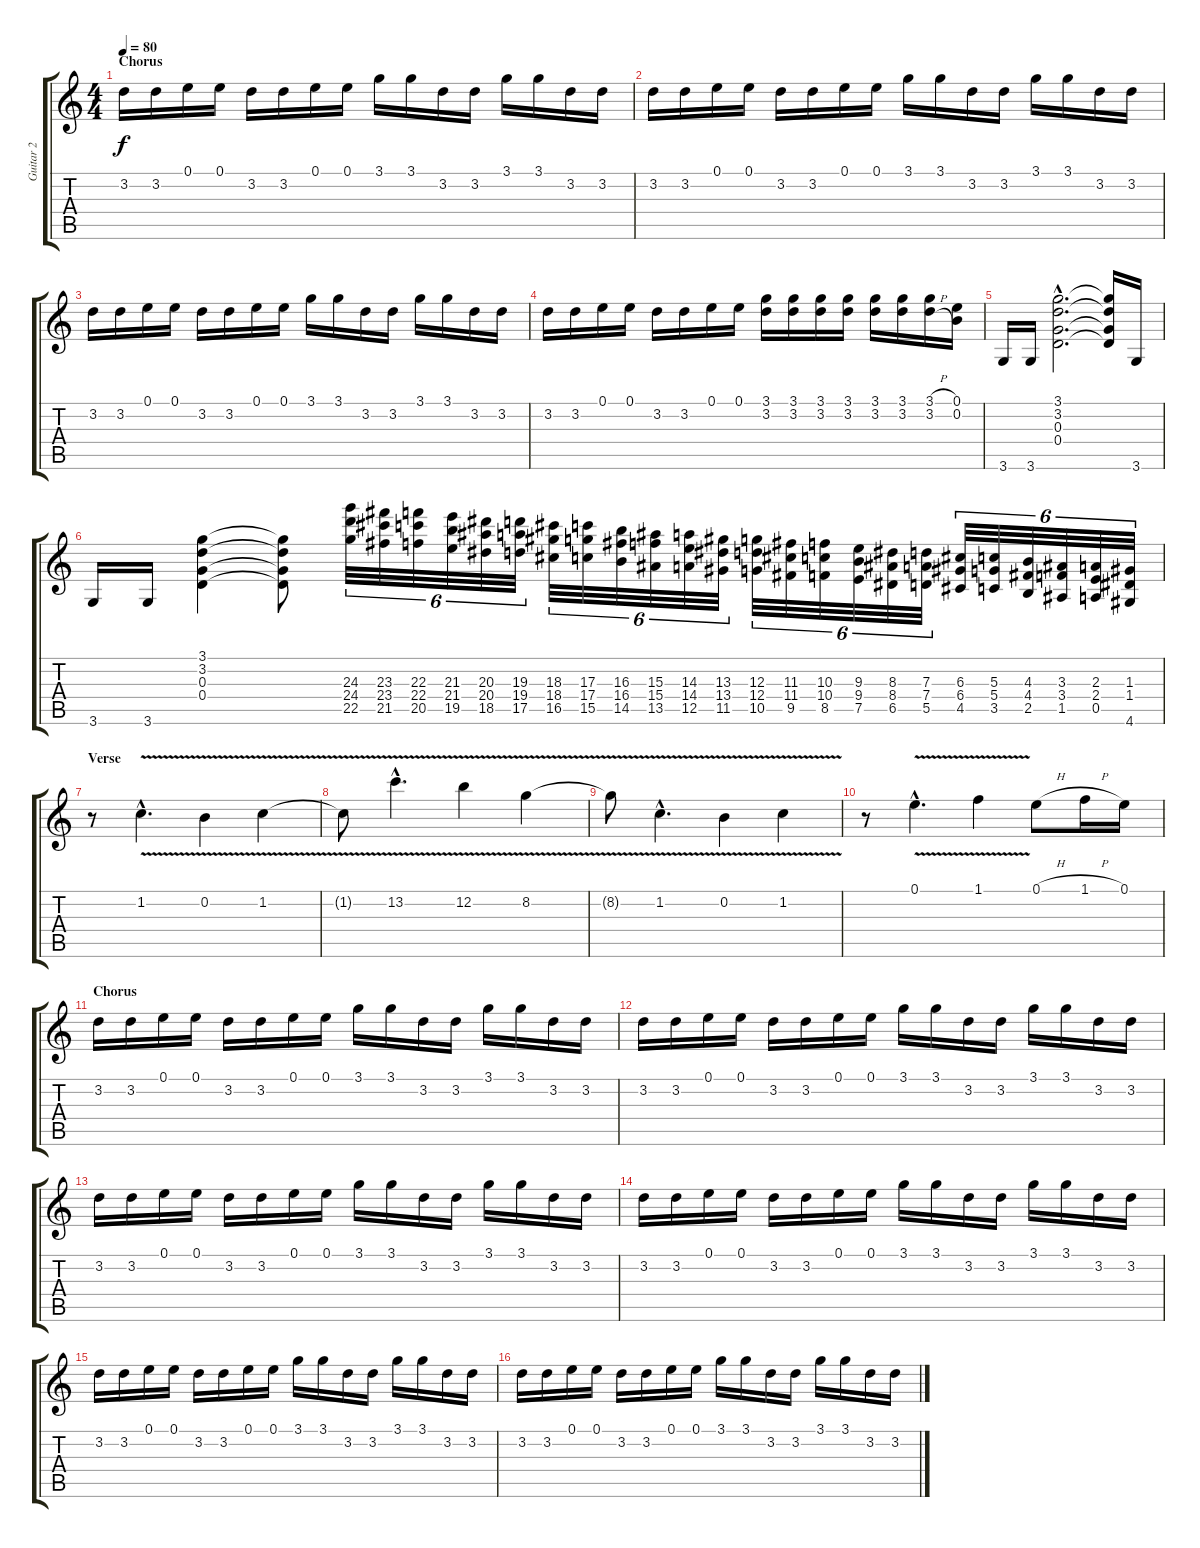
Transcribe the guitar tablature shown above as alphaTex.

\track ("Guitar 2" "Guitar 2") {instrument distortionguitar}
\staff {score tabs}
\tuning (E4 B3 G3 D3 A2 E2) {hide}
\ts (4 4)
\section ("" "Chorus")
\tempo 80
\clef g2
\ks c
3.2.16{dy f volume 12} 3.2.16 0.1.16 0.1.16 3.2.16 3.2.16 0.1.16 0.1.16 3.1.16 3.1.16 3.2.16 3.2.16 3.1.16 3.1.16 3.2.16 3.2.16 |
3.2.16 3.2.16 0.1.16 0.1.16 3.2.16 3.2.16 0.1.16 0.1.16 3.1.16 3.1.16 3.2.16 3.2.16 3.1.16 3.1.16 3.2.16 3.2.16 |
3.2.16 3.2.16 0.1.16 0.1.16 3.2.16 3.2.16 0.1.16 0.1.16 3.1.16 3.1.16 3.2.16 3.2.16 3.1.16 3.1.16 3.2.16 3.2.16 |
3.2.16 3.2.16 0.1.16 0.1.16 3.2.16 3.2.16 0.1.16 0.1.16 (3.1 3.2).16 (3.1 3.2).16 (3.1 3.2).16 (3.1 3.2).16 (3.1 3.2).16 (3.1 3.2).16 (3.1{h} 3.2{h}).16 (0.1 0.2).16 |
3.6.16 3.6.16 (3.1{hac} 3.2{hac} 0.3{hac} 0.4{hac}).2{d} (3.1{t} 3.2{t} 0.3{t} 0.4{t}).16 3.6.16 |
3.6.16 3.6.16 (3.1 3.2 0.3 0.4).4 (3.1{t} 3.2{t} 0.3{t} 0.4{t}).8 (24.3 24.4 22.5).32{tu (6 4) instrument guitarfretnoise} (23.3 23.4 21.5).32{tu (6 4)} (22.3 22.4 20.5).32{tu (6 4)} (21.3 21.4 19.5).32{tu (6 4)} (20.3 20.4 18.5).32{tu (6 4)} (19.3 19.4 17.5).32{tu (6 4)} (18.3 18.4 16.5).32{tu (6 4)} (17.3 17.4 15.5).32{tu (6 4)} (16.3 16.4 14.5).32{tu (6 4)} (15.3 15.4 13.5).32{tu (6 4)} (14.3 14.4 12.5).32{tu (6 4)} (13.3 13.4 11.5).32{tu (6 4)} (12.3 12.4 10.5).32{tu (6 4)} (11.3 11.4 9.5).32{tu (6 4)} (10.3 10.4 8.5).32{tu (6 4)} (9.3 9.4 7.5).32{tu (6 4)} (8.3 8.4 6.5).32{tu (6 4)} (7.3 7.4 5.5).32{tu (6 4)} (6.3 6.4 4.5).32{tu (6 4)} (5.3 5.4 3.5).32{tu (6 4)} (4.3 4.4 2.5).32{tu (6 4)} (3.3 3.4 1.5).32{tu (6 4)} (2.3 2.4 0.5).32{tu (6 4)} (1.3 1.4 4.6).32{tu (6 4)} |
\section ("" "Verse")
r.8 1.2{v hac}.4{d volume 16 instrument overdrivenguitar} 0.2{v}.4 1.2{v}.4 |
1.2{t}.8 13.2{v hac}.4{d} 12.2{v}.4 8.2{v}.4 |
8.2{t}.8 1.2{v hac}.4{d} 0.2{v}.4 1.2{v}.4 |
r.8 0.1{v hac}.4{d} 1.1{v}.4 0.1{h}.8 1.1{h}.16 0.1.16 |
\section ("" "Chorus")
3.2.16{volume 13} 3.2.16 0.1.16 0.1.16 3.2.16 3.2.16 0.1.16 0.1.16 3.1.16 3.1.16 3.2.16 3.2.16 3.1.16 3.1.16 3.2.16 3.2.16 |
3.2.16 3.2.16 0.1.16 0.1.16 3.2.16 3.2.16 0.1.16 0.1.16 3.1.16 3.1.16 3.2.16 3.2.16 3.1.16 3.1.16 3.2.16 3.2.16 |
3.2.16 3.2.16 0.1.16 0.1.16 3.2.16 3.2.16 0.1.16 0.1.16 3.1.16 3.1.16 3.2.16 3.2.16 3.1.16 3.1.16 3.2.16 3.2.16 |
3.2.16 3.2.16 0.1.16 0.1.16 3.2.16 3.2.16 0.1.16 0.1.16 3.1.16 3.1.16 3.2.16 3.2.16 3.1.16 3.1.16 3.2.16 3.2.16 |
3.2.16 3.2.16 0.1.16 0.1.16 3.2.16 3.2.16 0.1.16 0.1.16 3.1.16 3.1.16 3.2.16 3.2.16 3.1.16 3.1.16 3.2.16 3.2.16 |
3.2.16 3.2.16 0.1.16 0.1.16 3.2.16 3.2.16 0.1.16 0.1.16 3.1.16 3.1.16 3.2.16 3.2.16 3.1.16 3.1.16 3.2.16 3.2.16
